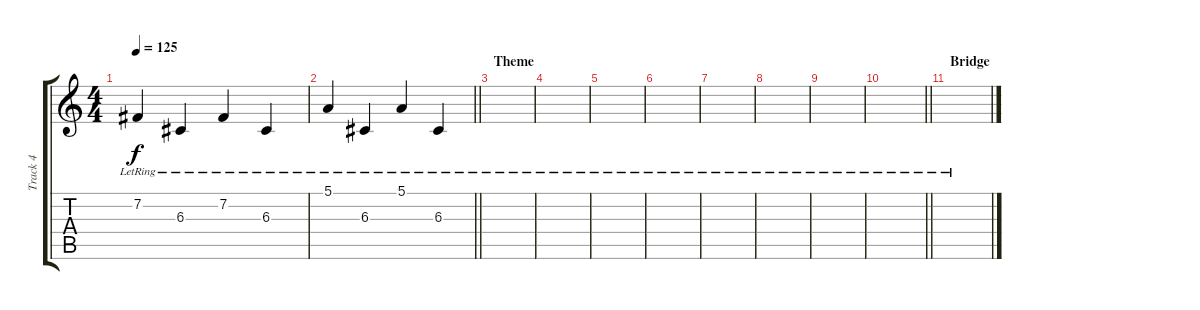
\track ("Track 4" "Track 4") {instrument electricpiano2}
\staff {score tabs}
\tuning (E4 B3 G3 D3 A2 E2) {hide}
\ts (4 4)
\tempo 125
\clef g2
\ks c
7.2{lr}.4{dy f} 6.3{lr}.4 7.2{lr}.4 6.3{lr}.4 |
\barLineRight lightlight
5.1{lr}.4 6.3{lr}.4 5.1{lr}.4 6.3{lr}.4 |
\section ("" "Theme")
|
|
|
|
|
|
|
\barLineRight lightlight
|
\section ("" "Bridge")
